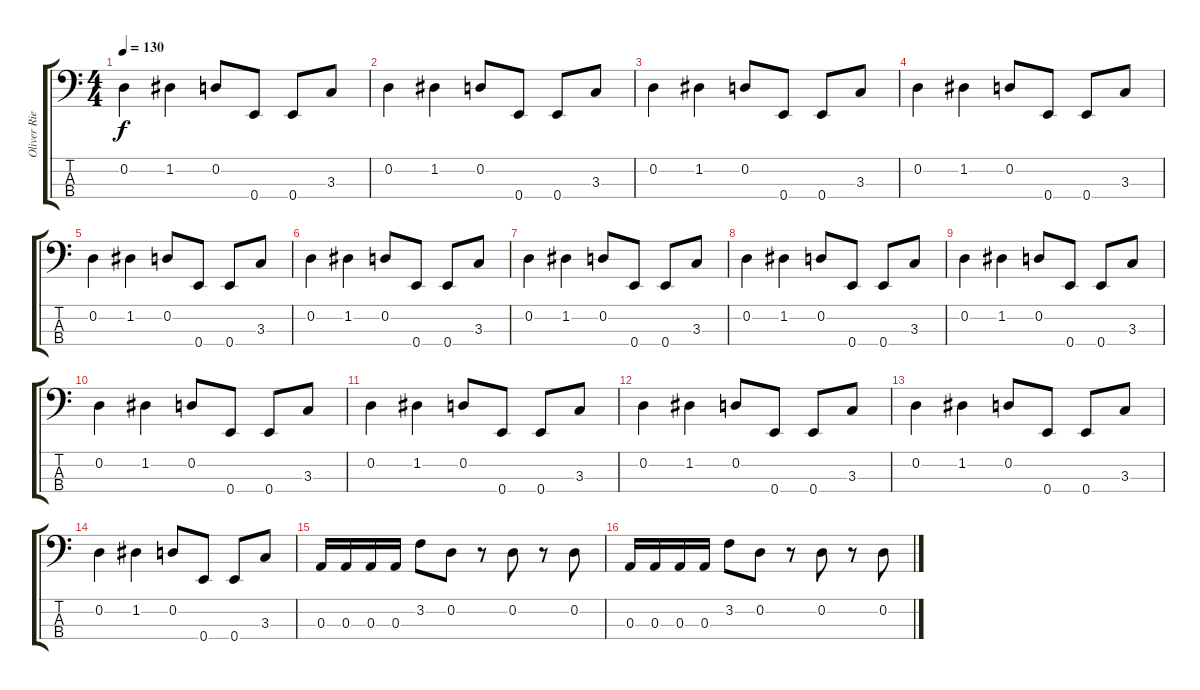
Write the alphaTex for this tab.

\track ("Oliver Riedel" "Oliver Rie") {instrument electricbassfinger}
\staff {score tabs}
\tuning (G2 D2 A1 E1) {hide}
\ts (4 4)
\tempo 130
\clef f4
\ks c
0.2.4{dy f} 1.2.4 0.2.8 0.4.8 0.4.8 3.3.8 |
0.2.4 1.2.4 0.2.8 0.4.8 0.4.8 3.3.8 |
0.2.4 1.2.4 0.2.8 0.4.8 0.4.8 3.3.8 |
0.2.4 1.2.4 0.2.8 0.4.8 0.4.8 3.3.8 |
0.2.4 1.2.4 0.2.8 0.4.8 0.4.8 3.3.8 |
0.2.4 1.2.4 0.2.8 0.4.8 0.4.8 3.3.8 |
0.2.4 1.2.4 0.2.8 0.4.8 0.4.8 3.3.8 |
0.2.4 1.2.4 0.2.8 0.4.8 0.4.8 3.3.8 |
0.2.4 1.2.4 0.2.8 0.4.8 0.4.8 3.3.8 |
0.2.4 1.2.4 0.2.8 0.4.8 0.4.8 3.3.8 |
0.2.4 1.2.4 0.2.8 0.4.8 0.4.8 3.3.8 |
0.2.4 1.2.4 0.2.8 0.4.8 0.4.8 3.3.8 |
0.2.4 1.2.4 0.2.8 0.4.8 0.4.8 3.3.8 |
0.2.4 1.2.4 0.2.8 0.4.8 0.4.8 3.3.8 |
0.3.16 0.3.16 0.3.16 0.3.16 3.2.8 0.2.8 r.8 0.2.8 r.8 0.2.8 |
0.3.16 0.3.16 0.3.16 0.3.16 3.2.8 0.2.8 r.8 0.2.8 r.8 0.2.8
